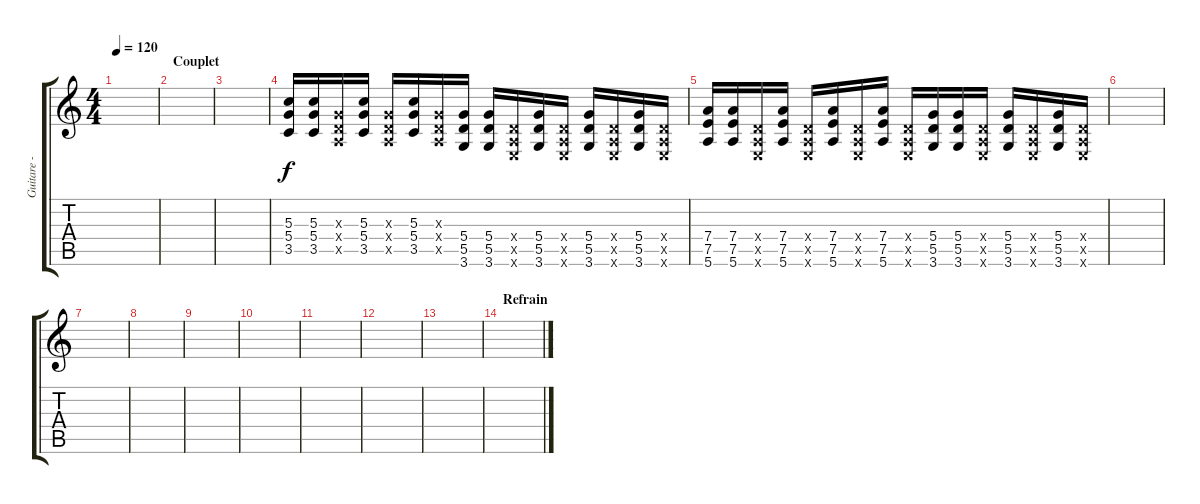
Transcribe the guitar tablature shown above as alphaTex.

\track ("Guitare - Till" "Guitare - ") {instrument electricguitarclean}
\staff {score tabs}
\tuning (E4 B3 G3 D3 A2 E2) {hide}
\ts (4 4)
\tempo 120
\clef g2
\ks c
|
\section ("" "Couplet")
|
|
(5.3 5.4 3.5).16 (5.3 5.4 3.5).16 (0.3{x} 0.4{x} 0.5{x}).16 (5.3 5.4 3.5).16 (0.3{x} 0.4{x} 0.5{x}).16 (5.3 5.4 3.5).16 (0.3{x} 0.4{x} 0.5{x}).16 (5.4 5.5 3.6).16 (5.4 5.5 3.6).16 (0.4{x} 0.5{x} 0.6{x}).16 (5.4 5.5 3.6).16 (0.4{x} 0.5{x} 0.6{x}).16 (5.4 5.5 3.6).16 (0.4{x} 0.5{x} 0.6{x}).16 (5.4 5.5 3.6).16 (0.4{x} 0.5{x} 0.6{x}).16 |
(7.4 7.5 5.6).16 (7.4 7.5 5.6).16 (0.4{x} 0.5{x} 0.6{x}).16 (7.4 7.5 5.6).16 (0.4{x} 0.5{x} 0.6{x}).16 (7.4 7.5 5.6).16 (0.4{x} 0.5{x} 0.6{x}).16 (7.4 7.5 5.6).16 (0.4{x} 0.5{x} 0.6{x}).16 (5.4 5.5 3.6).16 (5.4 5.5 3.6).16 (0.4{x} 0.5{x} 0.6{x}).16 (5.4 5.5 3.6).16 (0.4{x} 0.5{x} 0.6{x}).16 (5.4 5.5 3.6).16 (0.4{x} 0.5{x} 0.6{x}).16 |
|
|
|
|
|
|
|
|
\section ("" "Refrain")
